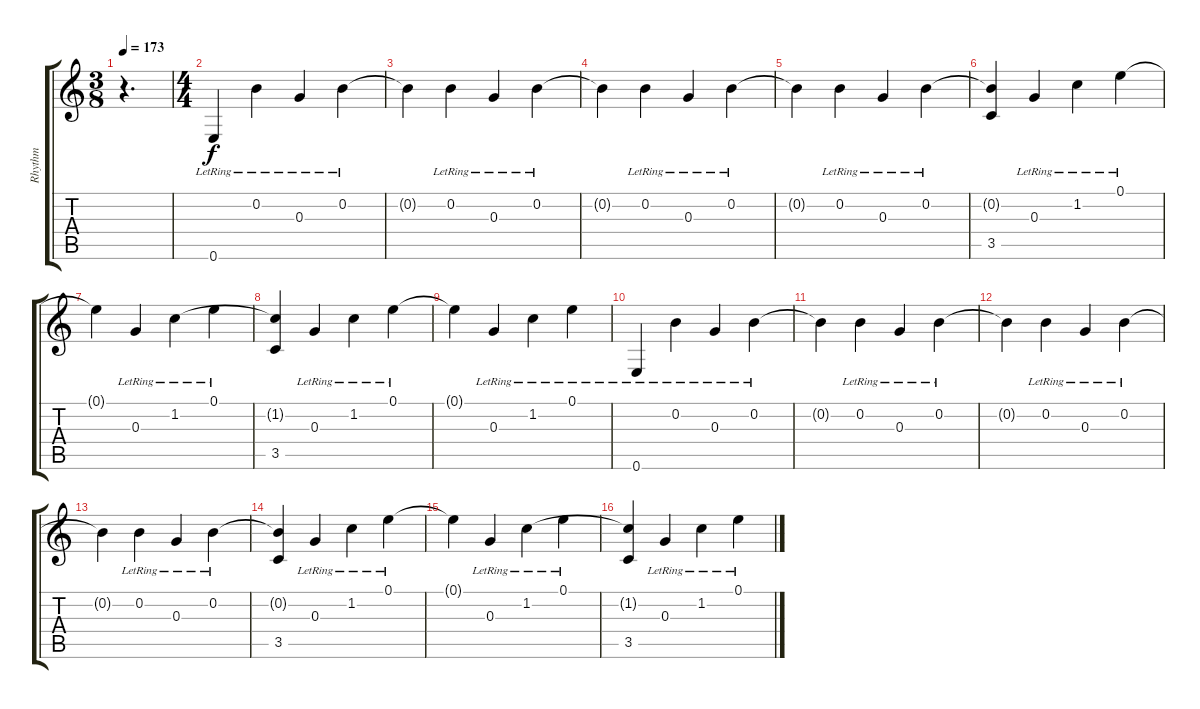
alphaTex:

\track ("Rhythm" "Rhythm") {instrument acousticguitarsteel}
\staff {score tabs}
\tuning (E4 B3 G3 D3 A2 E2) {hide}
\ts (3 8)
\tempo 173
\clef g2
\ks c
r.4{d dy f instrument acousticguitarsteel} |
\ts (4 4)
0.6{lr}.4 0.2{lr}.4 0.3{lr}.4 0.2{lr}.4 |
0.2{t}.4 0.2{lr}.4 0.3{lr}.4 0.2{lr}.4 |
0.2{t}.4 0.2{lr}.4 0.3{lr}.4 0.2{lr}.4 |
0.2{t}.4 0.2{lr}.4 0.3{lr}.4 0.2{lr}.4 |
(0.2{t} 3.5).4 0.3{lr}.4 1.2{lr}.4 0.1{lr}.4 |
0.1{t}.4 0.3{lr}.4 1.2{lr}.4 0.1{lr}.4 |
(1.2{t} 3.5).4 0.3{lr}.4 1.2{lr}.4 0.1{lr}.4 |
0.1{t}.4 0.3{lr}.4 1.2{lr}.4 0.1{lr}.4 |
0.6{lr}.4 0.2{lr}.4 0.3{lr}.4 0.2{lr}.4 |
0.2{t}.4 0.2{lr}.4 0.3{lr}.4 0.2{lr}.4 |
0.2{t}.4 0.2{lr}.4 0.3{lr}.4 0.2{lr}.4 |
0.2{t}.4 0.2{lr}.4 0.3{lr}.4 0.2{lr}.4 |
(0.2{t} 3.5).4 0.3{lr}.4 1.2{lr}.4 0.1{lr}.4 |
0.1{t}.4 0.3{lr}.4 1.2{lr}.4 0.1{lr}.4 |
(1.2{t} 3.5).4 0.3{lr}.4 1.2{lr}.4 0.1{lr}.4
